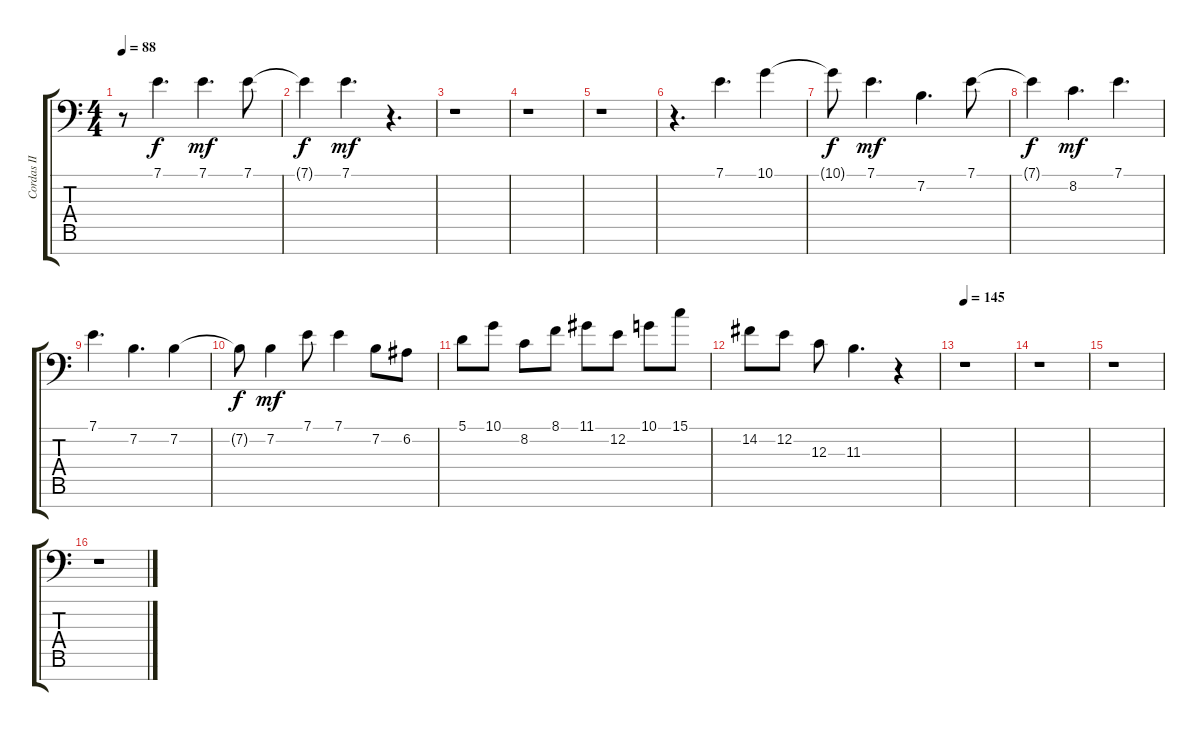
\track ("Cordas II" "Cordas II") {instrument stringensemble1}
\staff {score tabs}
\tuning (A3 E3 C3 G2 D2 A1 E1) {hide}
\ts (4 4)
\tempo 88
\clef f4
\ks c
r.8{dy f} 7.1.4{d volume 12 balance 8} 7.1.4{d dy mf volume 12 balance 8} 7.1.8{volume 12 balance 8} |
7.1{t}.4{dy f} 7.1.4{d dy mf volume 12 balance 8} r.4{d} |
r.1 |
r.1 |
r.1 |
r.4{d} 7.1.4{d volume 12 balance 8} 10.1.4{volume 12 balance 8} |
10.1{t}.8{dy f} 7.1.4{d dy mf volume 12 balance 8} 7.2.4{d volume 12 balance 8} 7.1.8{volume 12 balance 8} |
7.1{t}.4{dy f} 8.2.4{d dy mf volume 12 balance 8} 7.1.4{d volume 12 balance 8} |
7.1.4{d volume 12 balance 8} 7.2.4{d volume 12 balance 8} 7.2.4{volume 12 balance 8} |
7.2{t}.8{dy f} 7.2.4{dy mf volume 12 balance 8} 7.1.8 7.1.4{volume 12 balance 8} 7.2.8 6.2.8{volume 12 balance 8} |
5.1.8 10.1.8 8.2.8{volume 12 balance 8} 8.1.8 11.1.8 12.2.8{volume 12 balance 8} 10.1.8 15.1.8 |
14.2.8{volume 12 balance 8} 12.2.8 12.3.8 11.3.4{d volume 12 balance 8} r.4 |
\tempo 145
r.1 |
r.1 |
r.1 |
r.1
